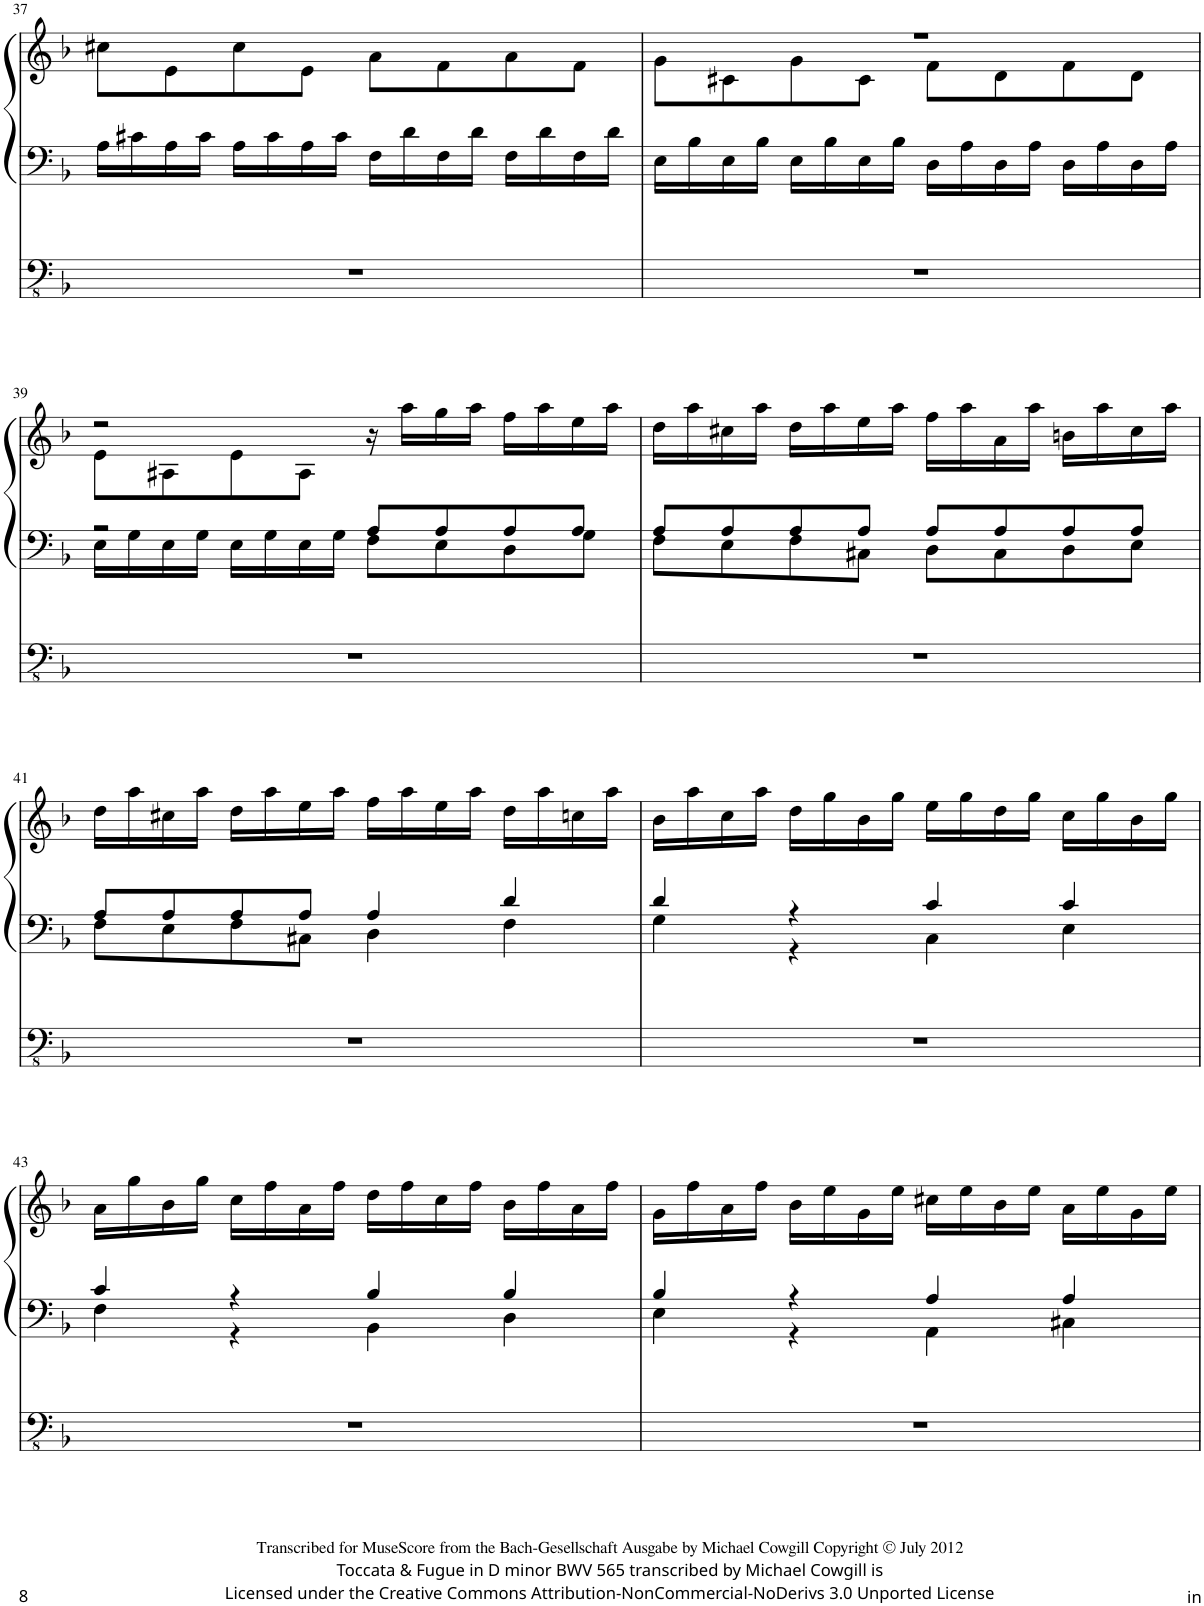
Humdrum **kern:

**kern	**kern	**kern
*part1	*part1	*part1
*staff3	*staff2	*staff1
*I"Organ	*	*
!!LO:PB:g=z
*clefFv4	*clefF4	*clefG2
*Trd1c2	*Trd1c2	*Trd1c2
*k[b-]	*k[b-]	*k[b-]
*M4/4	*M4/4	*M4/4
=37	=37	=37
1r	16A\LL	8cc#X\L
.	16c#X\	.
.	16A\	8e\
.	16c#\JJ	.
.	16A\LL	8cc#\
.	16c#\	.
.	16A\	8e\J
.	16c#\JJ	.
.	16F\LL	8a\L
.	16d\	.
.	16F\	8f\
.	16d\JJ	.
.	16F\LL	8a\
.	16d\	.
.	16F\	8f\J
.	16d\JJ	.
=38	=38	=38
*	*	*^
1r	16E\LL	1r	8g\L
.	16B-\	.	.
.	16E\	.	8c#X\
.	16B-\JJ	.	.
.	16E\LL	.	8g\
.	16B-\	.	.
.	16E\	.	8c#\J
.	16B-\JJ	.	.
.	16D\LL	.	8f\L
.	16A\	.	.
.	16D\	.	8d\
.	16A\JJ	.	.
.	16D\LL	.	8f\
.	16A\	.	.
.	16D\	.	8d\J
.	16A\JJ	.	.
!!LO:LB:g=z	!!
=39	=39	=39	=39
*	*^	*	*
1r	2r	16E\LL	2r	8e\L
.	.	16G\	.	.
.	.	16E\	.	8A#X\
.	.	16G\JJ	.	.
.	.	16E\LL	.	8e\
.	.	16G\	.	.
.	.	16E\	.	8A#\J
.	.	16G\JJ	.	.
.	8A/L	8F\L	16r	2ryy
.	.	.	16aa\LL	.
.	8A/	8E\	16gg\	.
.	.	.	16aa\JJ	.
.	8A/	8D\	16ff\LL	.
.	.	.	16aa\	.
.	8A/J	8G\J	16ee\	.
.	.	.	16aa\JJ	.
*	*	*	*v	*v
=40	=40	=40	=40
1r	8A/L	8F\L	16dd\LL
.	.	.	16aa\
.	8A/	8E\	16cc#X\
.	.	.	16aa\JJ
.	8A/	8F\	16dd\LL
.	.	.	16aa\
.	8A/J	8C#X\J	16ee\
.	.	.	16aa\JJ
.	8A/L	8D\L	16ff\LL
.	.	.	16aa\
.	8A/	8C#\	16a\
.	.	.	16aa\JJ
.	8A/	8D\	16bn\LL
.	.	.	16aa\
.	8A/J	8E\J	16cc#\
.	.	.	16aa\JJ
!!LO:LB:g=z
=41	=41	=41	=41
1r	8A/L	8F\L	16dd\LL
.	.	.	16aa\
.	8A/	8E\	16cc#X\
.	.	.	16aa\JJ
.	8A/	8F\	16dd\LL
.	.	.	16aa\
.	8A/J	8C#X\J	16ee\
.	.	.	16aa\JJ
.	4A/	4D\	16ff\LL
.	.	.	16aa\
.	.	.	16ee\
.	.	.	16aa\JJ
.	4d/	4F\	16dd\LL
.	.	.	16aa\
.	.	.	16ccn\
.	.	.	16aa\JJ
=42	=42	=42	=42
1r	4d/	4G\	16b-\LL
.	.	.	16aa\
.	.	.	16cc\
.	.	.	16aa\JJ
.	4r	4r	16dd\LL
.	.	.	16gg\
.	.	.	16b-\
.	.	.	16gg\JJ
.	4c/	4C\	16ee\LL
.	.	.	16gg\
.	.	.	16dd\
.	.	.	16gg\JJ
.	4c/	4E\	16cc\LL
.	.	.	16gg\
.	.	.	16b-\
.	.	.	16gg\JJ
!!LO:LB:g=z
=43	=43	=43	=43
1r	4c/	4F\	16a\LL
.	.	.	16gg\
.	.	.	16b-\
.	.	.	16gg\JJ
.	4r	4r	16cc\LL
.	.	.	16ff\
.	.	.	16a\
.	.	.	16ff\JJ
.	4B-/	4BB-\	16dd\LL
.	.	.	16ff\
.	.	.	16cc\
.	.	.	16ff\JJ
.	4B-/	4D\	16b-\LL
.	.	.	16ff\
.	.	.	16a\
.	.	.	16ff\JJ
=44	=44	=44	=44
1r	4B-/	4E\	16g\LL
.	.	.	16ff\
.	.	.	16a\
.	.	.	16ff\JJ
.	4r	4r	16b-\LL
.	.	.	16ee\
.	.	.	16g\
.	.	.	16ee\JJ
.	4A/	4AA\	16cc#X\LL
.	.	.	16ee\
.	.	.	16b-\
.	.	.	16ee\JJ
.	4A/	4C#X\	16a\LL
.	.	.	16ee\
.	.	.	16g\
.	.	.	16ee\JJ
*	*v	*v	*
=	=	=
*-	*-	*-
